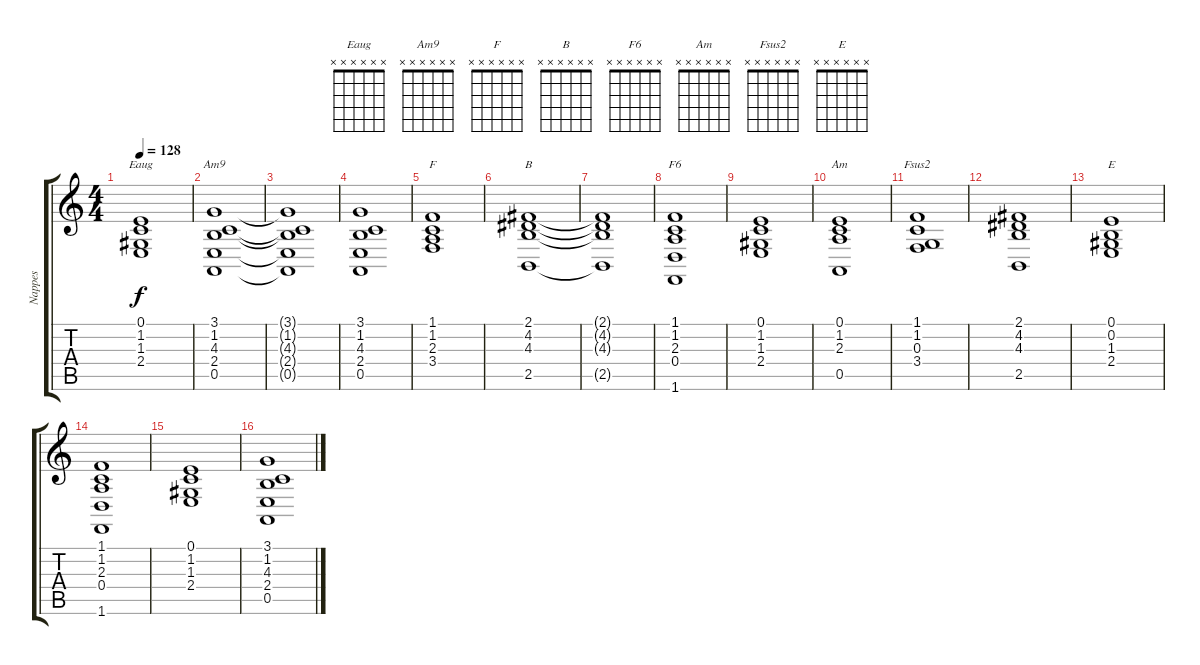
\track ("Nappes" "Nappes") {instrument pad2warm}
\staff {score tabs}
\tuning (E4 B3 G3 D3 A2 E2) {hide}
\chord ("Eaug" x x x x x x) {firstfret 0}
\chord ("Am9" x x x x x x) {firstfret 0}
\chord ("F" x x x x x x) {firstfret 0}
\chord ("B" x x x x x x) {firstfret 0}
\chord ("F6" x x x x x x) {firstfret 0}
\chord ("Am" x x x x x x) {firstfret 0}
\chord ("Fsus2" x x x x x x) {firstfret 0}
\chord ("E" x x x x x x) {firstfret 0}
\ts (4 4)
\tempo 128
\clef g2
\ks c
(0.1 1.2 1.3 2.4).1{ch "Eaug" dy f} |
(3.1 1.2 4.3 2.4 0.5).1{ch "Am9"} |
(3.1{t} 1.2{t} 4.3{t} 2.4{t} 0.5{t}).1 |
(3.1 1.2 4.3 2.4 0.5).1 |
(1.1 1.2 2.3 3.4).1{ch "F"} |
(2.1 4.2 4.3 2.5).1{ch "B"} |
(2.1{t} 4.2{t} 4.3{t} 2.5{t}).1 |
(1.1 1.2 2.3 0.4 1.6).1{ch "F6"} |
(0.1 1.2 1.3 2.4).1 |
(0.1 1.2 2.3 0.5).1{ch "Am"} |
(1.1 1.2 0.3 3.4).1{ch "Fsus2"} |
(2.1 4.2 4.3 2.5).1 |
(0.1 0.2 1.3 2.4).1{ch "E"} |
(1.1 1.2 2.3 0.4 1.6).1 |
(0.1 1.2 1.3 2.4).1 |
(3.1 1.2 4.3 2.4 0.5).1
